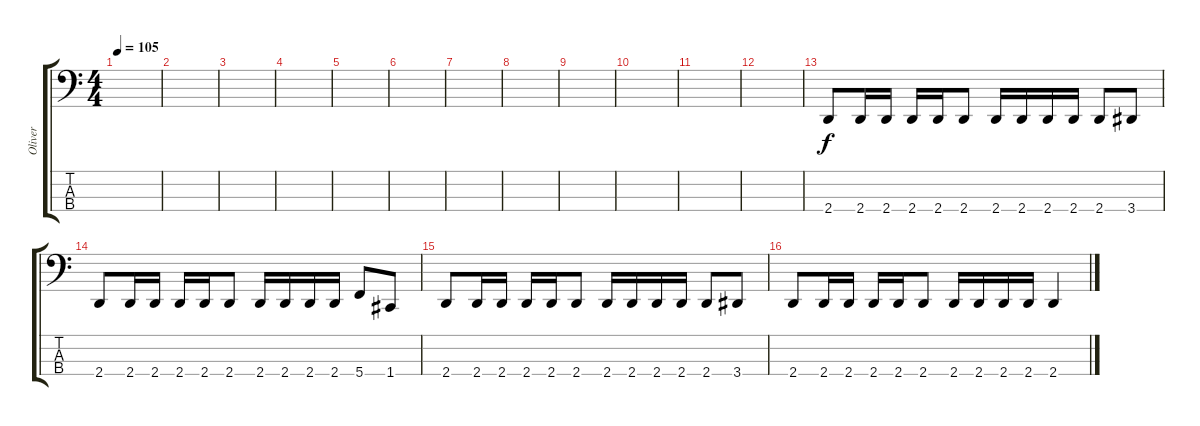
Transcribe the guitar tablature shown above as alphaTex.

\track ("Oliver" "Oliver") {instrument electricbasspick}
\staff {score tabs}
\tuning (Eb2 Bb1 F1 C1) {hide}
\ts (4 4)
\tempo 105
\clef f4
\ks c
|
|
|
|
|
|
|
|
|
|
|
|
2.4.8 2.4.16 2.4.16 2.4.16 2.4.16 2.4.8 2.4.16 2.4.16 2.4.16 2.4.16 2.4.8 3.4.8 |
2.4.8 2.4.16 2.4.16 2.4.16 2.4.16 2.4.8 2.4.16 2.4.16 2.4.16 2.4.16 5.4.8 1.4.8 |
2.4.8 2.4.16 2.4.16 2.4.16 2.4.16 2.4.8 2.4.16 2.4.16 2.4.16 2.4.16 2.4.8 3.4.8 |
2.4.8 2.4.16 2.4.16 2.4.16 2.4.16 2.4.8 2.4.16 2.4.16 2.4.16 2.4.16 2.4.4
